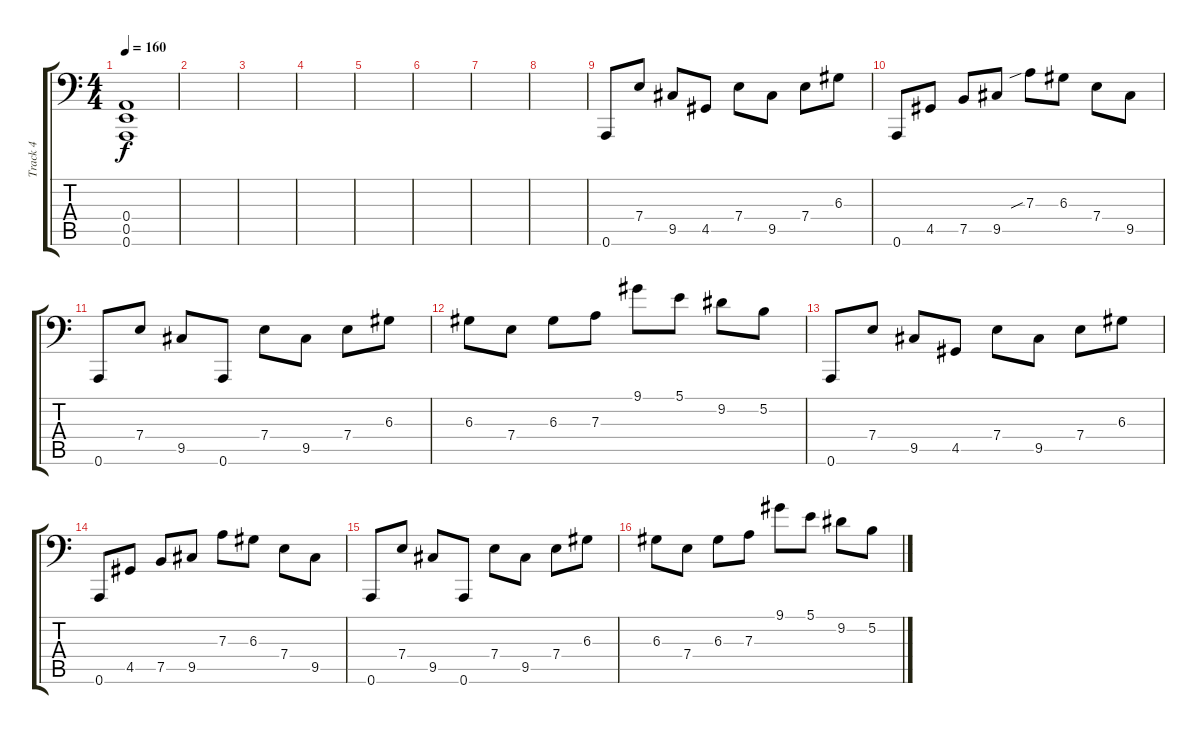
\track ("Track 4" "Track 4") {instrument melodictom}
\staff {score tabs}
\tuning (B3 Gb3 D3 A2 E2 A1) {hide}
\ts (4 4)
\tempo 160
\clef f4
\ks c
(0.4 0.5 0.6).1{dy f instrument melodictom} |
|
|
|
|
|
|
|
0.6.8{instrument distortionguitar} 7.4.8 9.5.8 4.5.8 7.4.8 9.5.8 7.4.8 6.3.8 |
0.6.8{instrument distortionguitar} 4.5.8 7.5.8 9.5.8 7.3{sib}.8 6.3.8 7.4.8 9.5.8 |
0.6.8 7.4.8 9.5.8 0.6.8 7.4.8 9.5.8 7.4.8 6.3.8 |
6.3.8 7.4.8 6.3.8 7.3.8 9.1.8 5.1.8 9.2.8 5.2.8 |
0.6.8{instrument distortionguitar} 7.4.8 9.5.8 4.5.8 7.4.8 9.5.8 7.4.8 6.3.8 |
0.6.8{instrument distortionguitar} 4.5.8 7.5.8 9.5.8 7.3.8 6.3.8 7.4.8 9.5.8 |
0.6.8 7.4.8 9.5.8 0.6.8 7.4.8 9.5.8 7.4.8 6.3.8 |
6.3.8 7.4.8 6.3.8 7.3.8 9.1.8 5.1.8 9.2.8 5.2.8
